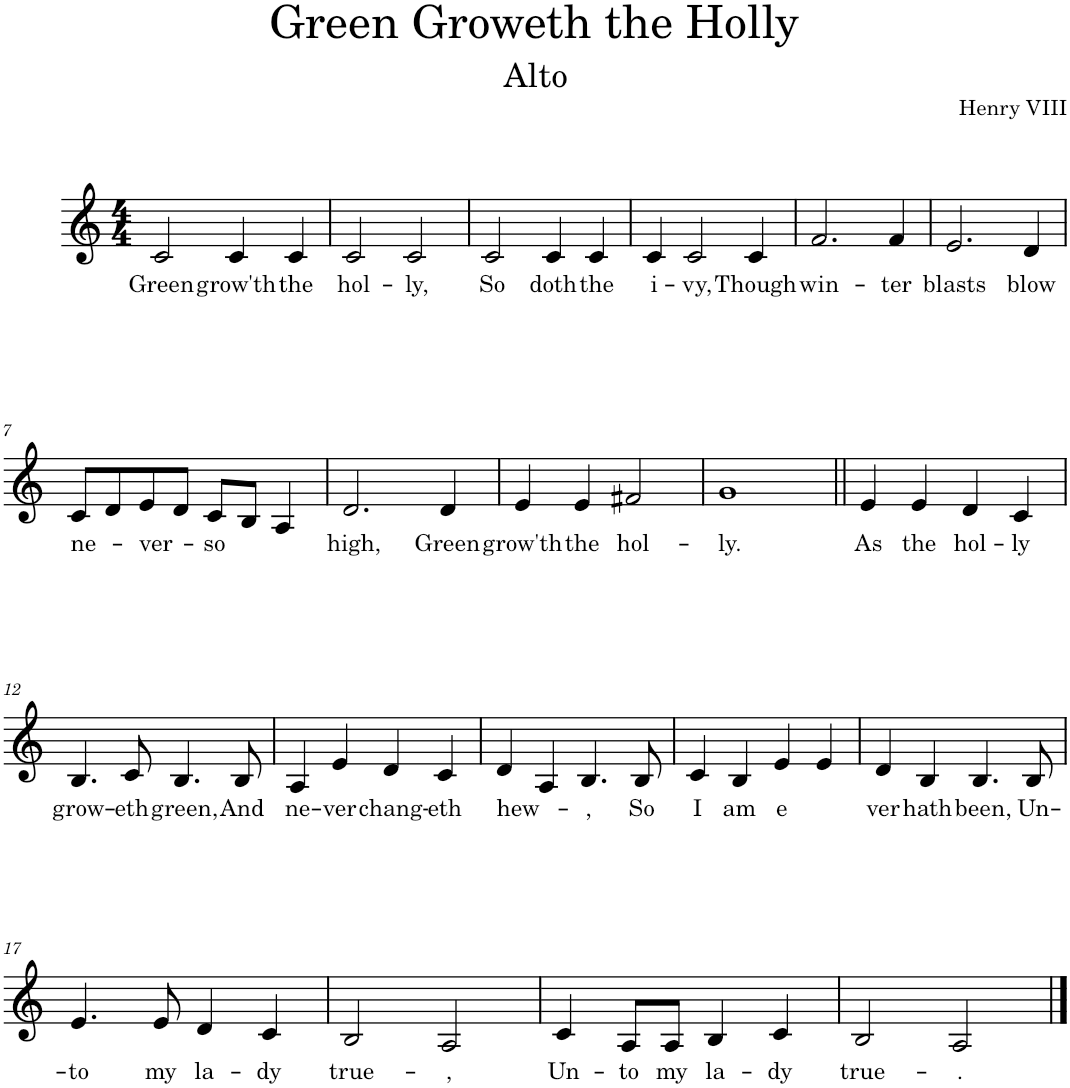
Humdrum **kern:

**kern	**text
*part1	*part1
*staff1	*staff1
*I"Piano	*
*I'Pno.	*
*clefG2	*
*k[]	*
*M4/4	*
=1	=1
!	!LO:LY:b
2c/	Green
!	!LO:LY:b
4c/	grow'th
!	!LO:LY:b
4c/	the
=2	=2
!	!LO:LY:b
2c/	hol-
!	!LO:LY:b
2c/	-ly,
=3	=3
!	!LO:LY:b
2c/	So
!	!LO:LY:b
4c/	doth
!	!LO:LY:b
4c/	the
=4	=4
!	!LO:LY:b
4c/	i-
!	!LO:LY:b
2c/	-vy,
!	!LO:LY:b
4c/	Though
=5	=5
!	!LO:LY:b
2.f/	win-
!	!LO:LY:b
4f/	-ter
=6	=6
!	!LO:LY:b
2.e/	blasts
!	!LO:LY:b
4d/	blow
!!LO:LB:g=z
=7	=7
!	!LO:LY:b
8c/L	ne-
8d/	.
!	!LO:LY:b
8e/	ver-
8d/J	.
!	!LO:LY:b
8c/L	so
8B/J	.
4A/	.
=8	=8
!	!LO:LY:b
2.d/	high,
!	!LO:LY:b
4d/	Green
=9	=9
!	!LO:LY:b
4e/	grow'th
!	!LO:LY:b
4e/	the
!	!LO:LY:b
2f#X/	hol-
=10	=10
!	!LO:LY:b
1g	-ly.
=11||	=11||
!	!LO:LY:b
4e/	As
!	!LO:LY:b
4e/	the
!	!LO:LY:b
4d/	hol-
!	!LO:LY:b
4c/	-ly
!!LO:LB:g=z
=12	=12
!	!LO:LY:b
4.B/	grow-
!	!LO:LY:b
8c/	-eth
!	!LO:LY:b
4.B/	green,
!	!LO:LY:b
8B/	And
=13	=13
!	!LO:LY:b
4A/	ne-
!	!LO:LY:b
4e/	-ver
!	!LO:LY:b
4d/	chang-
!	!LO:LY:b
4c/	-eth
=14	=14
!	!LO:LY:b
4d/	hew-
4A/	.
!	!LO:LY:b
4.B/	-,
!	!LO:LY:b
8B/	So
=15	=15
!	!LO:LY:b
4c/	I
!	!LO:LY:b
4B/	am
!	!LO:LY:b
4e/	e
4e/	.
=16	=16
!	!LO:LY:b
4d/	ver
!	!LO:LY:b
4B/	hath
!	!LO:LY:b
4.B/	been,
!	!LO:LY:b
8B/	Un-
!!LO:LB:g=z
=17	=17
!	!LO:LY:b
4.e/	-to
!	!LO:LY:b
8e/	my
!	!LO:LY:b
4d/	la-
!	!LO:LY:b
4c/	-dy
=18	=18
!	!LO:LY:b
2B/	true-
!	!LO:LY:b
2A/	-,
=19	=19
!	!LO:LY:b
4c/	Un-
!	!LO:LY:b
8A/L	-to
!	!LO:LY:b
8A/J	my
!	!LO:LY:b
4B/	la-
!	!LO:LY:b
4c/	-dy
=20	=20
!	!LO:LY:b
2B/	true-
!	!LO:LY:b
2A/	-.
==	==
*-	*-
